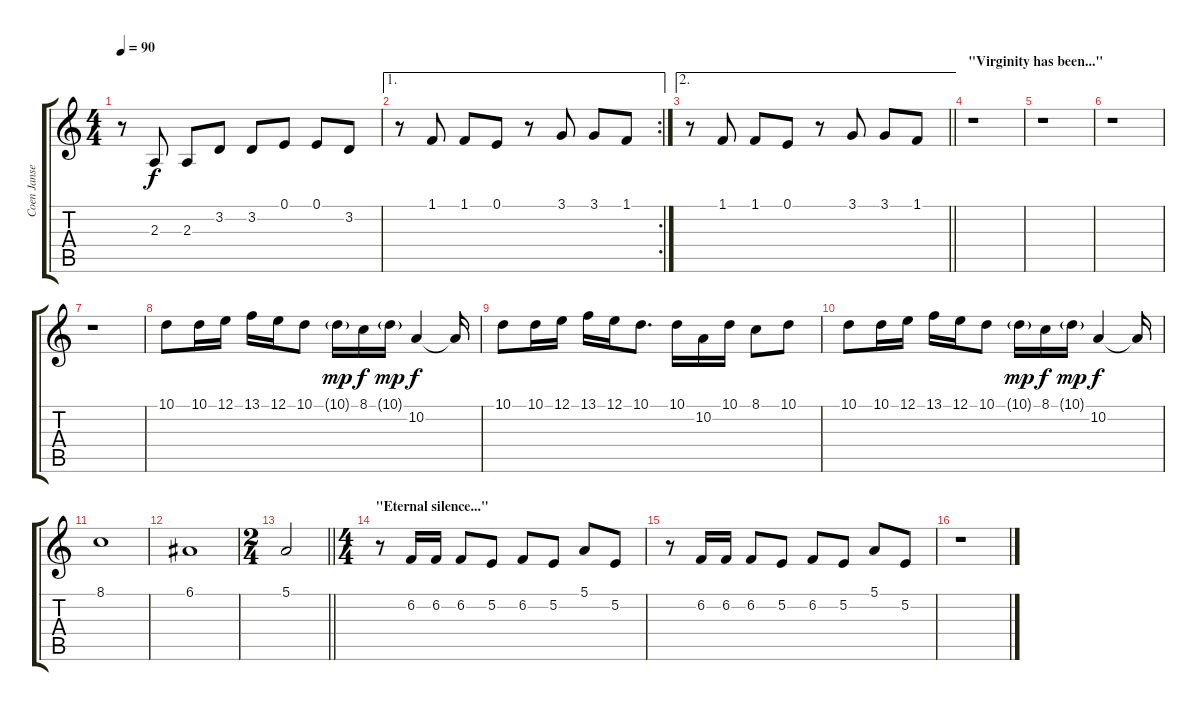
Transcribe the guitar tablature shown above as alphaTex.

\track ("Coen Jansen" "Coen Janse") {instrument synthstrings2}
\staff {score tabs}
\tuning (E4 B3 G3 D3 A2 E2) {hide}
\ts (4 4)
\tempo 90
\clef g2
\ks c
r.8{dy f} 2.3.8 2.3.8 3.2.8 3.2.8 0.1.8 0.1.8 3.2.8 |
\ae 1
\rc 2
r.8 1.1.8 1.1.8 0.1.8 r.8 3.1.8 3.1.8 1.1.8 |
\ae 2
\barLineRight lightlight
r.8 1.1.8 1.1.8 0.1.8 r.8 3.1.8 3.1.8 1.1.8 |
\section ("" "\"Virginity has been...\"")
r.1 |
r.1 |
r.1 |
r.1 |
10.1.8{instrument trumpet} 10.1.16 12.1.16 13.1.16 12.1.16 10.1.8 10.1{g}.16{dy mp} 8.1.16{dy f} 10.1{g}.16{dy mp} 10.2.4{dy f} 10.2{t}.16 |
10.1.8 10.1.16 12.1.16 13.1.16 12.1.16 10.1.8{d} 10.1.16 10.2.16 10.1.16 8.1.8 10.1.8 |
10.1.8 10.1.16 12.1.16 13.1.16 12.1.16 10.1.8 10.1{g}.16{dy mp} 8.1.16{dy f} 10.1{g}.16{dy mp} 10.2.4{dy f} 10.2{t}.16 |
8.1.1 |
6.1.1 |
\ts (2 4)
\barLineRight lightlight
5.1.2 |
\ts (4 4)
\section ("" "\"Eternal silence...\"")
r.8{instrument synthstrings2} 6.2.16 6.2.16 6.2.8 5.2.8 6.2.8 5.2.8 5.1.8 5.2.8 |
r.8 6.2.16 6.2.16 6.2.8 5.2.8 6.2.8 5.2.8 5.1.8 5.2.8 |
r.1
